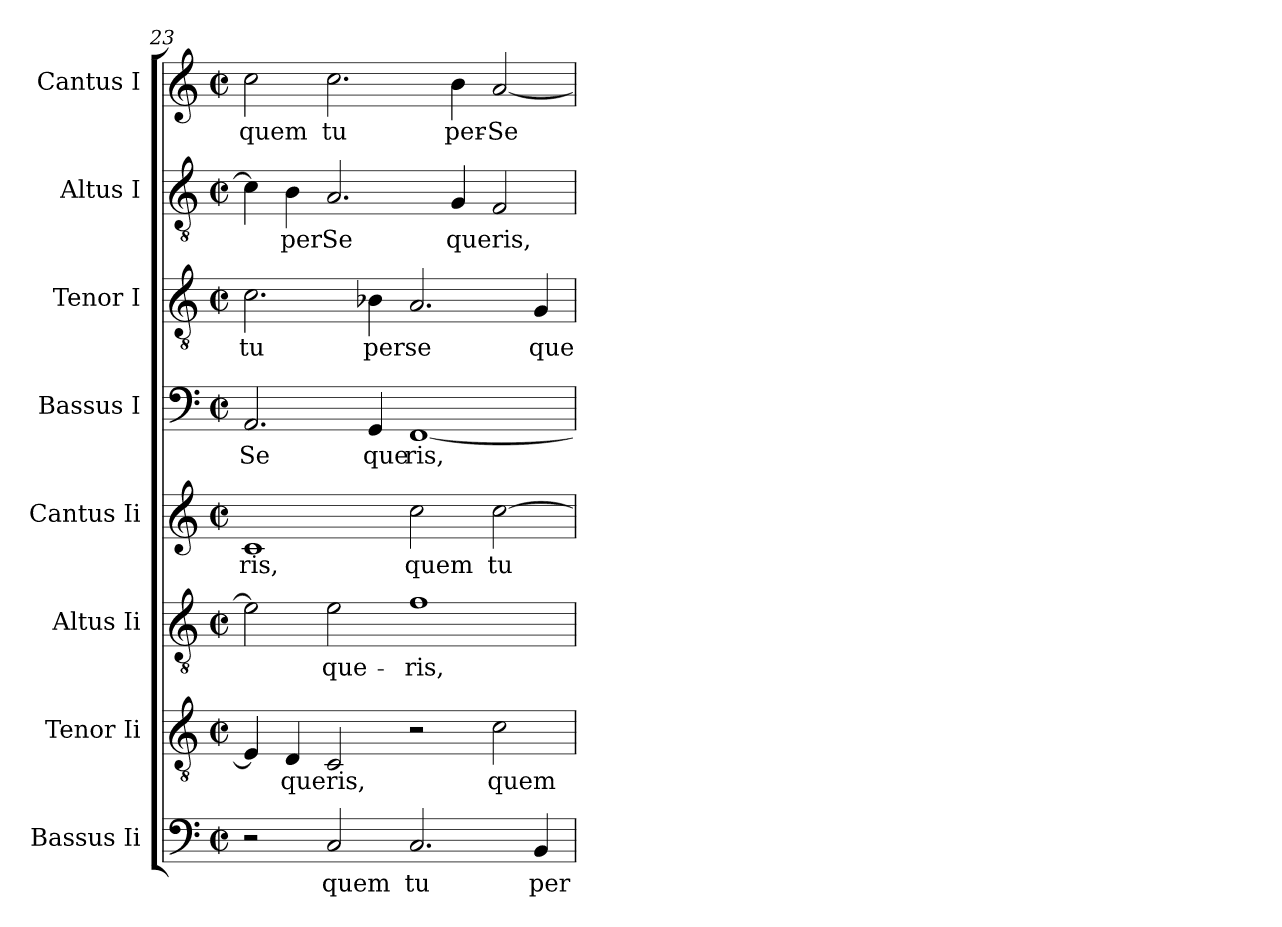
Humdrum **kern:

**kern	**text	**kern	**text	**kern	**text	**kern	**text	**kern	**text	**kern	**text	**kern	**text	**kern	**text
*part8	*part8	*part7	*part7	*part6	*part6	*part5	*part5	*part4	*part4	*part3	*part3	*part2	*part2	*part1	*part1
*staff8	*staff8	*staff7	*staff7	*staff6	*staff6	*staff5	*staff5	*staff4	*staff4	*staff3	*staff3	*staff2	*staff2	*staff1	*staff1
*I"Bassus Ii	*	*I"Tenor Ii	*	*I"Altus Ii	*	*I"Cantus Ii	*	*I"Bassus I	*	*I"Tenor I	*	*I"Altus I	*	*I"Cantus I	*
*clefF4	*	*clefGv2	*	*clefGv2	*	*clefG2	*	*clefF4	*	*clefGv2	*	*clefGv2	*	*clefG2	*
*M2/2	*	*M2/2	*	*M2/2	*	*M2/2	*	*M2/2	*	*M2/2	*	*M2/2	*	*M2/2	*
*met(c|)	*	*met(c|)	*	*met(c|)	*	*met(c|)	*	*met(c|)	*	*met(c|)	*	*met(c|)	*	*met(c|)	*
=23	=23	=23	=23	=23	=23	=23	=23	=23	=23	=23	=23	=23	=23	=23	=23
!	!	!	!	!	!	!	!LO:LY:b:cj	!	!LO:LY:b:cj	!	!LO:LY:b:cj	!	!	!	!LO:LY:b:cj
2r	.	4E/]	.	2e\]	.	1c	ris,	2.AA/	Se	2.c\	tu	4c\]	.	2cc\	quem
!	!	!	!LO:LY:b:cj	!	!	!	!	!	!	!	!	!	!LO:LY:b:cj	!	!
.	.	4D/	-queris,	.	.	.	.	.	.	.	.	4B\	per	.	.
!	!LO:LY:b:cj	!	!	!	!LO:LY:b:cj	!	!	!	!	!	!	!	!LO:LY:b:cj	!	!LO:LY:b:cj
2C/	quem	2C/	.	2e\	-que-	.	.	.	.	.	.	2.A/	Se	2.cc\	tu
!	!	!	!	!	!	!	!	!	!LO:LY:b:cj	!	!LO:LY:b:cj	!	!	!	!
.	.	.	.	.	.	.	.	4GG/	que	4B-\	perse	.	.	.	.
!	!LO:LY:b:cj	!	!	!	!LO:LY:b:cj	!	!LO:LY:b:cj	!	!LO:LY:b:cj	!	!	!	!	!	!
2.C/	tu	2r	.	1f	-ris,	2cc\	quem	[<1FF	ris,	2.A/	.	.	.	.	.
!	!	!	!	!	!	!	!	!	!	!	!	!	!LO:LY:b:cj	!	!LO:LY:b:cj
.	.	.	.	.	.	.	.	.	.	.	.	4G/	queris,	4b\	per-
!	!	!	!LO:LY:b:cj	!	!	!	!LO:LY:b:cj	!	!	!	!	!	!	!	!LO:LY:b:cj
.	.	2c\	quem	.	.	[>2cc\	tu	.	.	.	.	2F/	.	[<2a/	-Se-
!	!LO:LY:b:cj	!	!	!	!	!	!	!	!	!	!LO:LY:b:cj	!	!	!	!
4BB/	per	.	.	.	.	.	.	.	.	4G/	que	.	.	.	.
=	=	=	=	=	=	=	=	=	=	=	=	=	=	=	=
*-	*-	*-	*-	*-	*-	*-	*-	*-	*-	*-	*-	*-	*-	*-	*-
